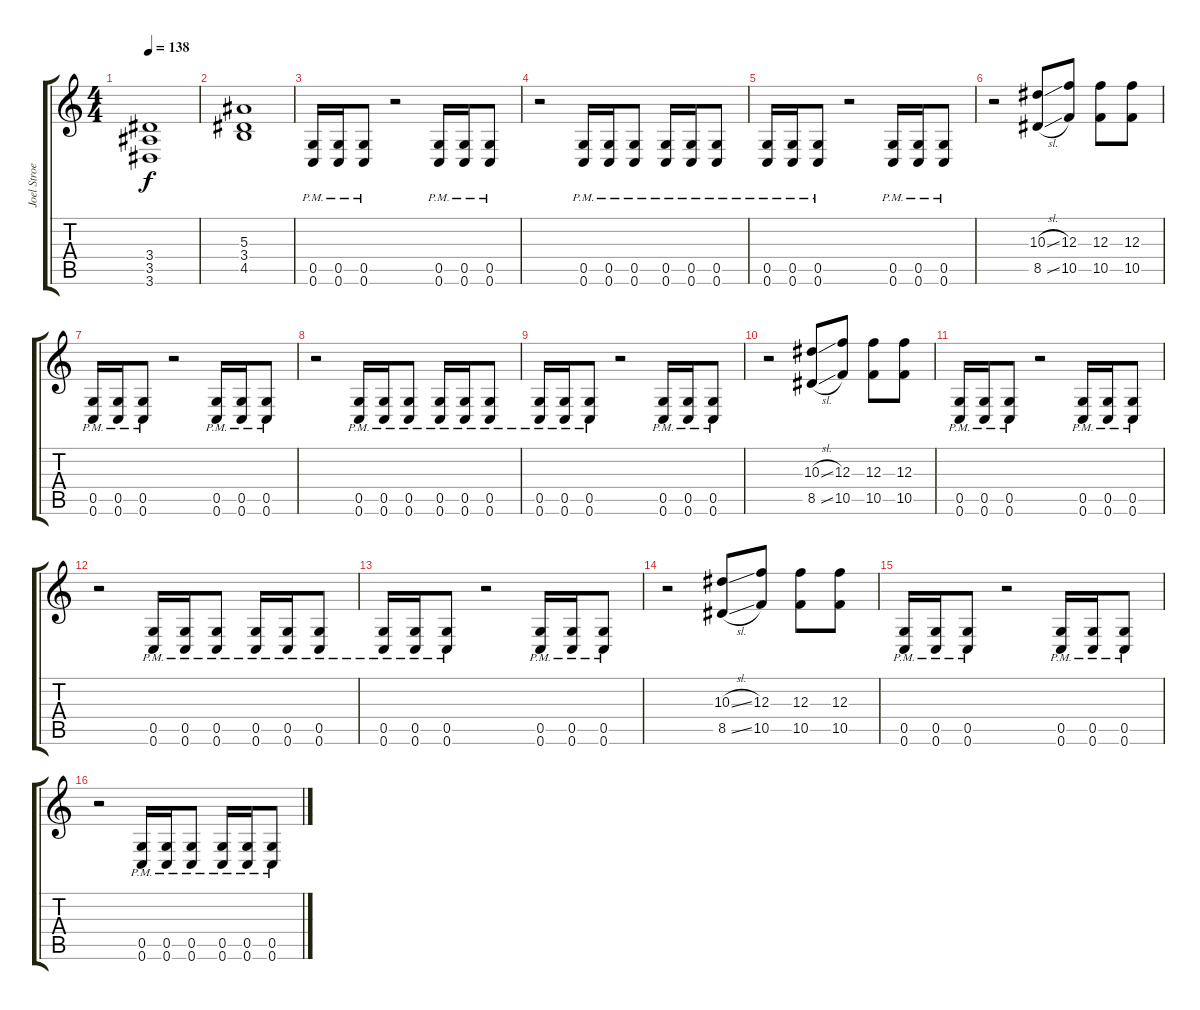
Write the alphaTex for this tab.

\track ("Joel Stroetzel" "Joel Stroe") {instrument distortionguitar}
\staff {score tabs}
\tuning (D4 A3 F3 C3 G2 C2) {hide}
\ts (4 4)
\tempo 138
\clef g2
\ks c
(3.4 3.5 3.6).1{dy f} |
(5.3 3.4 4.5).1 |
(0.5{pm} 0.6{pm}).16 (0.5{pm} 0.6{pm}).16 (0.5{pm} 0.6{pm}).8 r.2 (0.5{pm} 0.6{pm}).16 (0.5{pm} 0.6{pm}).16 (0.5{pm} 0.6{pm}).8 |
r.2 (0.5{pm} 0.6{pm}).16 (0.5{pm} 0.6{pm}).16 (0.5{pm} 0.6{pm}).8 (0.5{pm} 0.6{pm}).16 (0.5{pm} 0.6{pm}).16 (0.5{pm} 0.6{pm}).8 |
(0.5{pm} 0.6{pm}).16 (0.5{pm} 0.6{pm}).16 (0.5{pm} 0.6{pm}).8 r.2 (0.5{pm} 0.6{pm}).16 (0.5{pm} 0.6{pm}).16 (0.5{pm} 0.6{pm}).8 |
r.2 (10.3{sl} 8.5{sl}).8 (12.3 10.5).8 (12.3 10.5).8 (12.3 10.5).8 |
(0.5{pm} 0.6{pm}).16 (0.5{pm} 0.6{pm}).16 (0.5{pm} 0.6{pm}).8 r.2 (0.5{pm} 0.6{pm}).16 (0.5{pm} 0.6{pm}).16 (0.5{pm} 0.6{pm}).8 |
r.2 (0.5{pm} 0.6{pm}).16 (0.5{pm} 0.6{pm}).16 (0.5{pm} 0.6{pm}).8 (0.5{pm} 0.6{pm}).16 (0.5{pm} 0.6{pm}).16 (0.5{pm} 0.6{pm}).8 |
(0.5{pm} 0.6{pm}).16 (0.5{pm} 0.6{pm}).16 (0.5{pm} 0.6{pm}).8 r.2 (0.5{pm} 0.6{pm}).16 (0.5{pm} 0.6{pm}).16 (0.5{pm} 0.6{pm}).8 |
r.2 (10.3{sl} 8.5{sl}).8 (12.3 10.5).8 (12.3 10.5).8 (12.3 10.5).8 |
(0.5{pm} 0.6{pm}).16 (0.5{pm} 0.6{pm}).16 (0.5{pm} 0.6{pm}).8 r.2 (0.5{pm} 0.6{pm}).16 (0.5{pm} 0.6{pm}).16 (0.5{pm} 0.6{pm}).8 |
r.2 (0.5{pm} 0.6{pm}).16 (0.5{pm} 0.6{pm}).16 (0.5{pm} 0.6{pm}).8 (0.5{pm} 0.6{pm}).16 (0.5{pm} 0.6{pm}).16 (0.5{pm} 0.6{pm}).8 |
(0.5{pm} 0.6{pm}).16 (0.5{pm} 0.6{pm}).16 (0.5{pm} 0.6{pm}).8 r.2 (0.5{pm} 0.6{pm}).16 (0.5{pm} 0.6{pm}).16 (0.5{pm} 0.6{pm}).8 |
r.2 (10.3{sl} 8.5{sl}).8 (12.3 10.5).8 (12.3 10.5).8 (12.3 10.5).8 |
(0.5{pm} 0.6{pm}).16 (0.5{pm} 0.6{pm}).16 (0.5{pm} 0.6{pm}).8 r.2 (0.5{pm} 0.6{pm}).16 (0.5{pm} 0.6{pm}).16 (0.5{pm} 0.6{pm}).8 |
r.2 (0.5{pm} 0.6{pm}).16 (0.5{pm} 0.6{pm}).16 (0.5{pm} 0.6{pm}).8 (0.5{pm} 0.6{pm}).16 (0.5{pm} 0.6{pm}).16 (0.5{pm} 0.6{pm}).8
